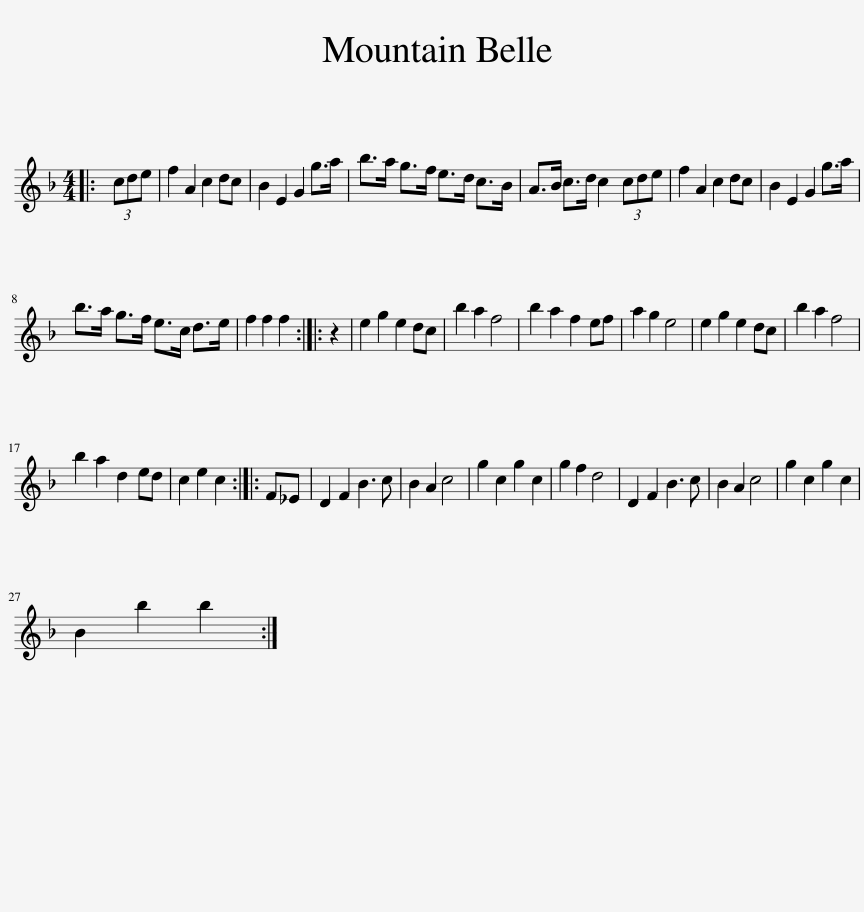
X:1
L:1/8
M:4/4
I:linebreak $
K:F
V:1 treble
V:1
|: (3cde | f2 A2 c2 dc | B2 E2 G2 g>a | b>a g>f e>d c>B | A>B c>d c2 (3cde | %5
 f2 A2 c2 dc | B2 E2 G2 g>a |$ b>a g>f e>c d>e | f2 f2 f2 :: z2 | %10
 e2 g2 e2 dc | b2 a2 f4 | b2 a2 f2 ef | a2 g2 e4 | e2 g2 e2 dc | %15
 b2 a2 f4 |$ b2 a2 d2 ed | c2 e2 c2 :: F_E | D2 F2 B3 c | %20
 B2 A2 c4 | g2 c2 g2 c2 | g2 f2 d4 | D2 F2 B3 c | B2 A2 c4 | %25
 g2 c2 g2 c2 |$ B2 b2 b2 :| %27
